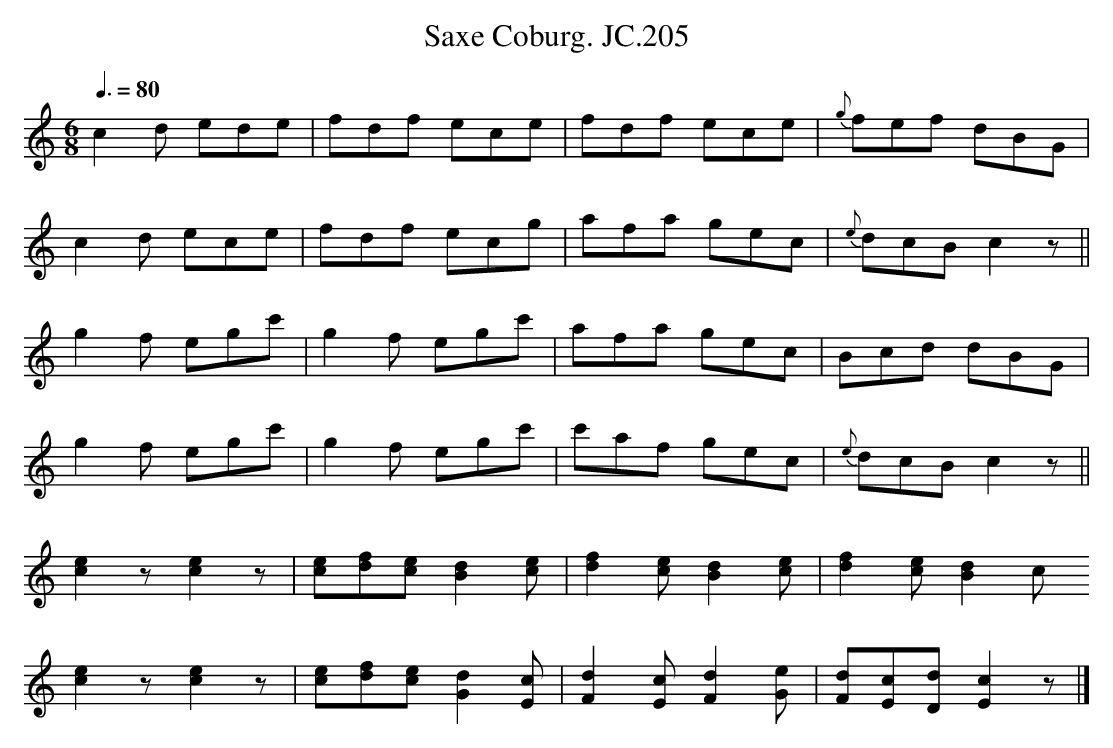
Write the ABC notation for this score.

X:1
T:Saxe Coburg. JC.205
M:6/8
L:1/8
Q:3/8=80
K:C
c2d ede|\\
fdf ece|fdf ece|{g}fef dBG|
c2d ece|fdf ecg|afa gec|{e}dcBc2z||
g2f egc'|g2f egc'|afa gec|Bcd dBG|
g2f egc'|g2f egc'|c'af gec|{e}dcBc2z||
[c2e2]z[c2e2]z|[ce][df][ce][B2d2][ce]|\\
[d2f2][ce][B2d2][ce]|[d2f2][ce][B2d2][c|
[c2e2]z[c2e2]z|[ce][df][ce][G2d2][Ec]|\\
[F2d2][Ec][F2d2][Ge]|[Fd][Ec][Dd][E2c2]z|]
